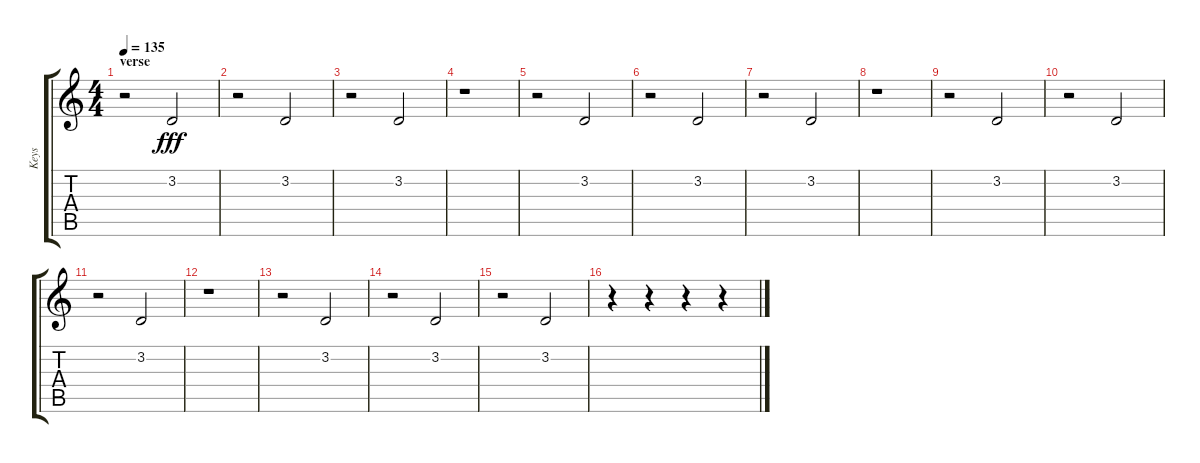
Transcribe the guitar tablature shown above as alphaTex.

\track ("Keys" "Keys") {instrument fx6goblins}
\staff {score tabs}
\tuning (E4 B3 G3 D3 A2 E2) {hide}
\ts (4 4)
\section ("" "verse")
\tempo 135
\clef g2
\ks c
r.2{dy f} 3.2.2{dy fff} |
r.2 3.2.2 |
r.2 3.2.2 |
r.1 |
r.2 3.2.2 |
r.2 3.2.2 |
r.2 3.2.2 |
r.1 |
r.2 3.2.2 |
r.2 3.2.2 |
r.2 3.2.2 |
r.1 |
r.2 3.2.2 |
r.2 3.2.2 |
r.2 3.2.2 |
r.4 r.4 r.4 r.4
